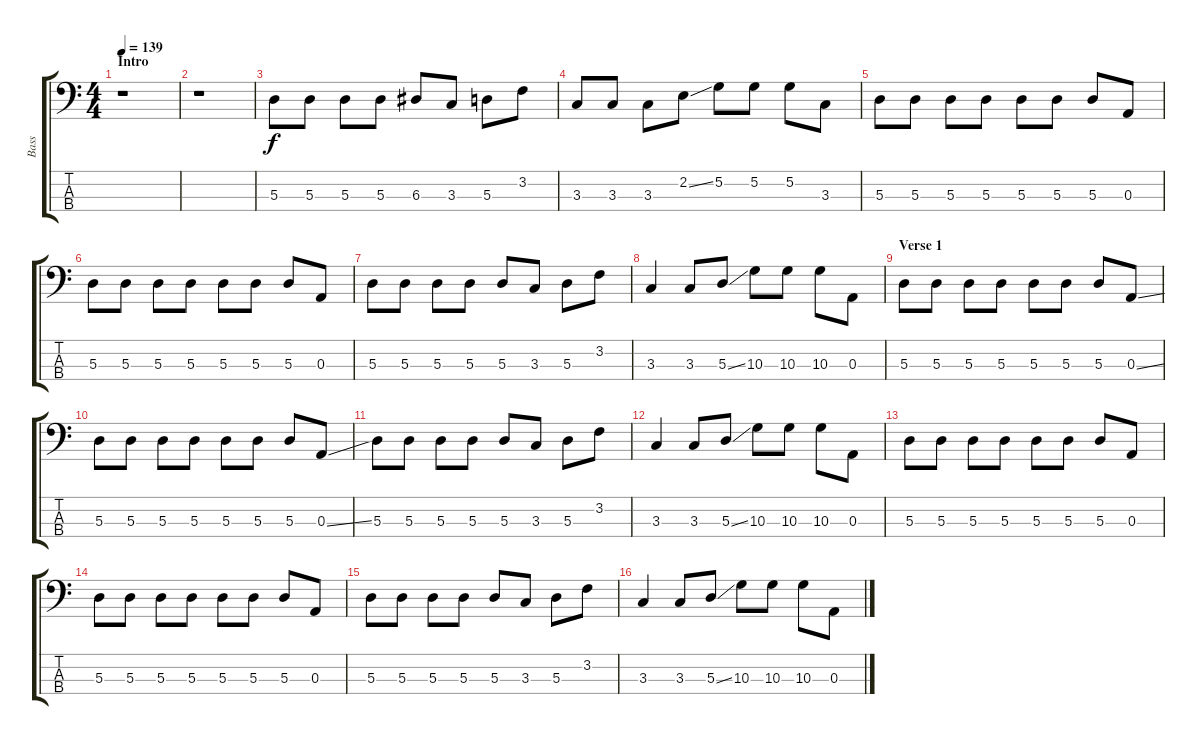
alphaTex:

\track ("Bass" "Bass") {instrument electricbassfinger}
\staff {score tabs}
\tuning (G2 D2 A1 D1) {hide}
\ts (4 4)
\section ("" "Intro")
\tempo 139
\clef f4
\ks c
r.1{dy f instrument electricbassfinger} |
r.1 |
5.3.8 5.3.8 5.3.8 5.3.8 6.3.8 3.3.8 5.3.8 3.2.8 |
3.3.8 3.3.8 3.3.8 2.2{ss}.8 5.2.8 5.2.8 5.2.8 3.3.8 |
5.3.8 5.3.8 5.3.8 5.3.8 5.3.8 5.3.8 5.3.8 0.3.8 |
5.3.8 5.3.8 5.3.8 5.3.8 5.3.8 5.3.8 5.3.8 0.3.8 |
5.3.8 5.3.8 5.3.8 5.3.8 5.3.8 3.3.8 5.3.8 3.2.8 |
3.3.4 3.3.8 5.3{ss}.8 10.3.8 10.3.8 10.3.8 0.3.8 |
\section ("" "Verse 1")
5.3.8 5.3.8 5.3.8 5.3.8 5.3.8 5.3.8 5.3.8 0.3{ss}.8 |
5.3.8 5.3.8 5.3.8 5.3.8 5.3.8 5.3.8 5.3.8 0.3{ss}.8 |
5.3.8 5.3.8 5.3.8 5.3.8 5.3.8 3.3.8 5.3.8 3.2.8 |
3.3.4 3.3.8 5.3{ss}.8 10.3.8 10.3.8 10.3.8 0.3.8 |
5.3.8 5.3.8 5.3.8 5.3.8 5.3.8 5.3.8 5.3.8 0.3.8 |
5.3.8 5.3.8 5.3.8 5.3.8 5.3.8 5.3.8 5.3.8 0.3.8 |
5.3.8 5.3.8 5.3.8 5.3.8 5.3.8 3.3.8 5.3.8 3.2.8 |
3.3.4 3.3.8 5.3{ss}.8 10.3.8 10.3.8 10.3.8 0.3.8
